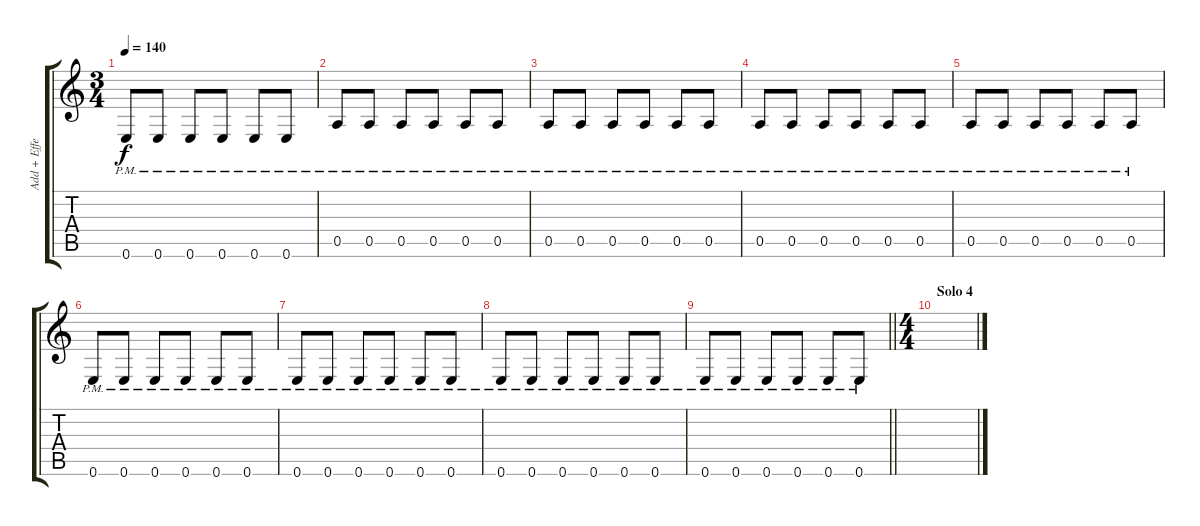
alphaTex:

\track ("Add + Effects" "Add + Effe") {instrument overdrivenguitar}
\staff {score tabs}
\tuning (E4 B3 G3 D3 A2 E2) {hide}
\ts (3 4)
\tempo 140
\clef g2
\ks c
0.6{pm}.8{dy f} 0.6{pm}.8 0.6{pm}.8 0.6{pm}.8 0.6{pm}.8 0.6{pm}.8 |
0.5{pm}.8 0.5{pm}.8 0.5{pm}.8 0.5{pm}.8 0.5{pm}.8 0.5{pm}.8 |
0.5{pm}.8 0.5{pm}.8 0.5{pm}.8 0.5{pm}.8 0.5{pm}.8 0.5{pm}.8 |
0.5{pm}.8 0.5{pm}.8 0.5{pm}.8 0.5{pm}.8 0.5{pm}.8 0.5{pm}.8 |
0.5{pm}.8 0.5{pm}.8 0.5{pm}.8 0.5{pm}.8 0.5{pm}.8 0.5{pm}.8 |
0.6{pm}.8 0.6{pm}.8 0.6{pm}.8 0.6{pm}.8 0.6{pm}.8 0.6{pm}.8 |
0.6{pm}.8 0.6{pm}.8 0.6{pm}.8 0.6{pm}.8 0.6{pm}.8 0.6{pm}.8 |
0.6{pm}.8 0.6{pm}.8 0.6{pm}.8 0.6{pm}.8 0.6{pm}.8 0.6{pm}.8 |
\barLineRight lightlight
0.6{pm}.8 0.6{pm}.8 0.6{pm}.8 0.6{pm}.8 0.6{pm}.8 0.6{pm}.8 |
\ts (4 4)
\section ("" "Solo 4")
